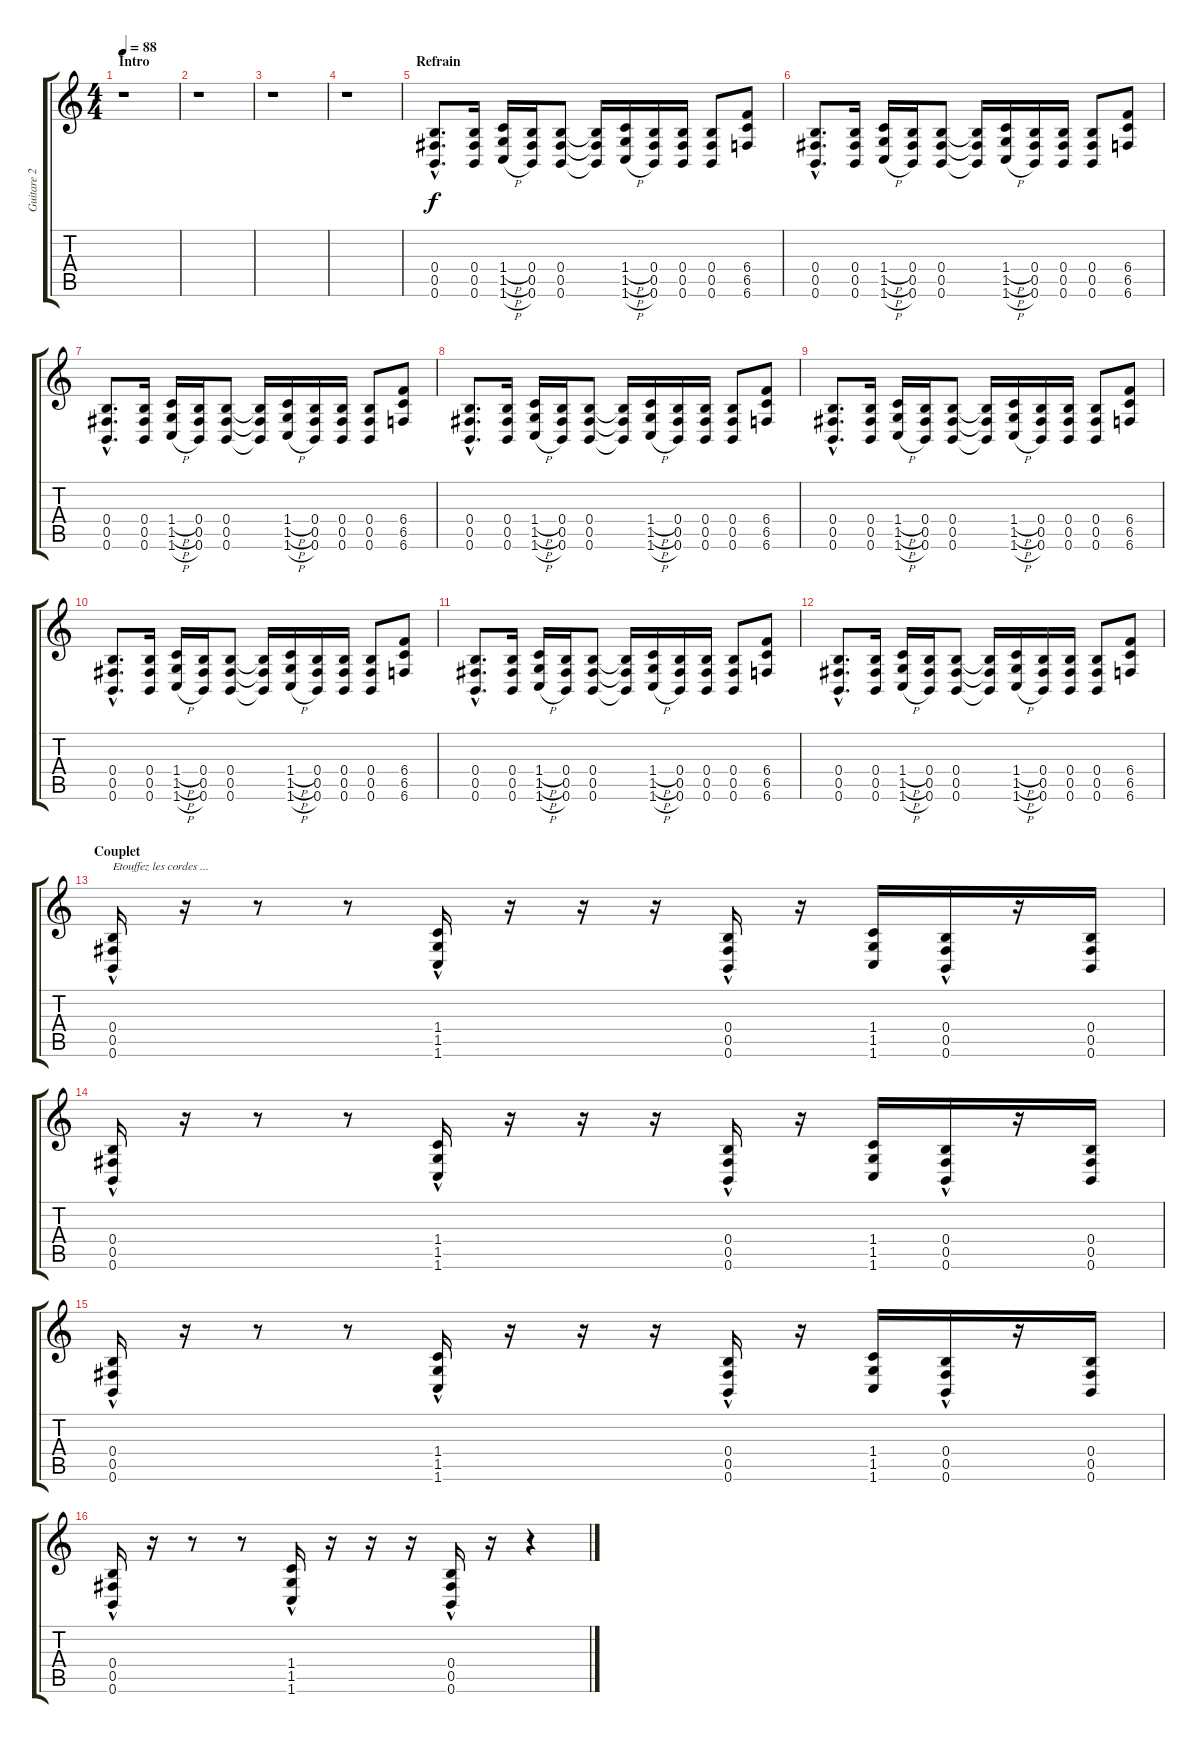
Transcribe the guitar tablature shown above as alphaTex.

\track ("Guitare 2" "Guitare 2") {instrument distortionguitar}
\staff {score tabs}
\tuning (Db4 Ab3 E3 B2 Gb2 B1) {hide}
\ts (4 4)
\section ("" "Intro")
\tempo 88
\clef g2
\ks c
r.1{dy f instrument distortionguitar} |
r.1 |
r.1 |
r.1 |
\section ("" "Refrain")
(0.4{hac} 0.5{hac} 0.6{hac}).8{d} (0.4 0.5 0.6).16 (1.4{h} 1.5{h} 1.6{h}).16 (0.4 0.5 0.6).16 (0.4 0.5 0.6).8 (0.4{t} 0.5{t} 0.6{t}).16 (1.4{h} 1.5{h} 1.6{h}).16 (0.4 0.5 0.6).16 (0.4 0.5 0.6).16 (0.4 0.5 0.6).8 (6.4 6.5 6.6).8 |
(0.4{hac} 0.5{hac} 0.6{hac}).8{d} (0.4 0.5 0.6).16 (1.4{h} 1.5{h} 1.6{h}).16 (0.4 0.5 0.6).16 (0.4 0.5 0.6).8 (0.4{t} 0.5{t} 0.6{t}).16 (1.4{h} 1.5{h} 1.6{h}).16 (0.4 0.5 0.6).16 (0.4 0.5 0.6).16 (0.4 0.5 0.6).8 (6.4 6.5 6.6).8 |
(0.4{hac} 0.5{hac} 0.6{hac}).8{d} (0.4 0.5 0.6).16 (1.4{h} 1.5{h} 1.6{h}).16 (0.4 0.5 0.6).16 (0.4 0.5 0.6).8 (0.4{t} 0.5{t} 0.6{t}).16 (1.4{h} 1.5{h} 1.6{h}).16 (0.4 0.5 0.6).16 (0.4 0.5 0.6).16 (0.4 0.5 0.6).8 (6.4 6.5 6.6).8 |
(0.4{hac} 0.5{hac} 0.6{hac}).8{d} (0.4 0.5 0.6).16 (1.4{h} 1.5{h} 1.6{h}).16 (0.4 0.5 0.6).16 (0.4 0.5 0.6).8 (0.4{t} 0.5{t} 0.6{t}).16 (1.4{h} 1.5{h} 1.6{h}).16 (0.4 0.5 0.6).16 (0.4 0.5 0.6).16 (0.4 0.5 0.6).8 (6.4 6.5 6.6).8 |
(0.4{hac} 0.5{hac} 0.6{hac}).8{d} (0.4 0.5 0.6).16 (1.4{h} 1.5{h} 1.6{h}).16 (0.4 0.5 0.6).16 (0.4 0.5 0.6).8 (0.4{t} 0.5{t} 0.6{t}).16 (1.4{h} 1.5{h} 1.6{h}).16 (0.4 0.5 0.6).16 (0.4 0.5 0.6).16 (0.4 0.5 0.6).8 (6.4 6.5 6.6).8 |
(0.4{hac} 0.5{hac} 0.6{hac}).8{d} (0.4 0.5 0.6).16 (1.4{h} 1.5{h} 1.6{h}).16 (0.4 0.5 0.6).16 (0.4 0.5 0.6).8 (0.4{t} 0.5{t} 0.6{t}).16 (1.4{h} 1.5{h} 1.6{h}).16 (0.4 0.5 0.6).16 (0.4 0.5 0.6).16 (0.4 0.5 0.6).8 (6.4 6.5 6.6).8 |
(0.4{hac} 0.5{hac} 0.6{hac}).8{d} (0.4 0.5 0.6).16 (1.4{h} 1.5{h} 1.6{h}).16 (0.4 0.5 0.6).16 (0.4 0.5 0.6).8 (0.4{t} 0.5{t} 0.6{t}).16 (1.4{h} 1.5{h} 1.6{h}).16 (0.4 0.5 0.6).16 (0.4 0.5 0.6).16 (0.4 0.5 0.6).8 (6.4 6.5 6.6).8 |
(0.4{hac} 0.5{hac} 0.6{hac}).8{d} (0.4 0.5 0.6).16 (1.4{h} 1.5{h} 1.6{h}).16 (0.4 0.5 0.6).16 (0.4 0.5 0.6).8 (0.4{t} 0.5{t} 0.6{t}).16 (1.4{h} 1.5{h} 1.6{h}).16 (0.4 0.5 0.6).16 (0.4 0.5 0.6).16 (0.4 0.5 0.6).8 (6.4 6.5 6.6).8 |
\section ("" "Couplet")
(0.4{hac} 0.5{hac} 0.6{hac}).16{txt "Etouffez les cordes ..."} r.16 r.8 r.8 (1.4{hac} 1.5{hac} 1.6{hac}).16 r.16 r.16 r.16 (0.4{hac} 0.5{hac} 0.6{hac}).16 r.16 (1.4 1.5 1.6).16 (0.4{hac} 0.5{hac} 0.6{hac}).16 r.16 (0.4 0.5 0.6).16 |
(0.4{hac} 0.5{hac} 0.6{hac}).16 r.16 r.8 r.8 (1.4{hac} 1.5{hac} 1.6{hac}).16 r.16 r.16 r.16 (0.4{hac} 0.5{hac} 0.6{hac}).16 r.16 (1.4 1.5 1.6).16 (0.4{hac} 0.5{hac} 0.6{hac}).16 r.16 (0.4 0.5 0.6).16 |
(0.4{hac} 0.5{hac} 0.6{hac}).16 r.16 r.8 r.8 (1.4{hac} 1.5{hac} 1.6{hac}).16 r.16 r.16 r.16 (0.4{hac} 0.5{hac} 0.6{hac}).16 r.16 (1.4 1.5 1.6).16 (0.4{hac} 0.5{hac} 0.6{hac}).16 r.16 (0.4 0.5 0.6).16 |
(0.4{hac} 0.5{hac} 0.6{hac}).16 r.16 r.8 r.8 (1.4{hac} 1.5{hac} 1.6{hac}).16 r.16 r.16 r.16 (0.4{hac} 0.5{hac} 0.6{hac}).16 r.16 r.4
